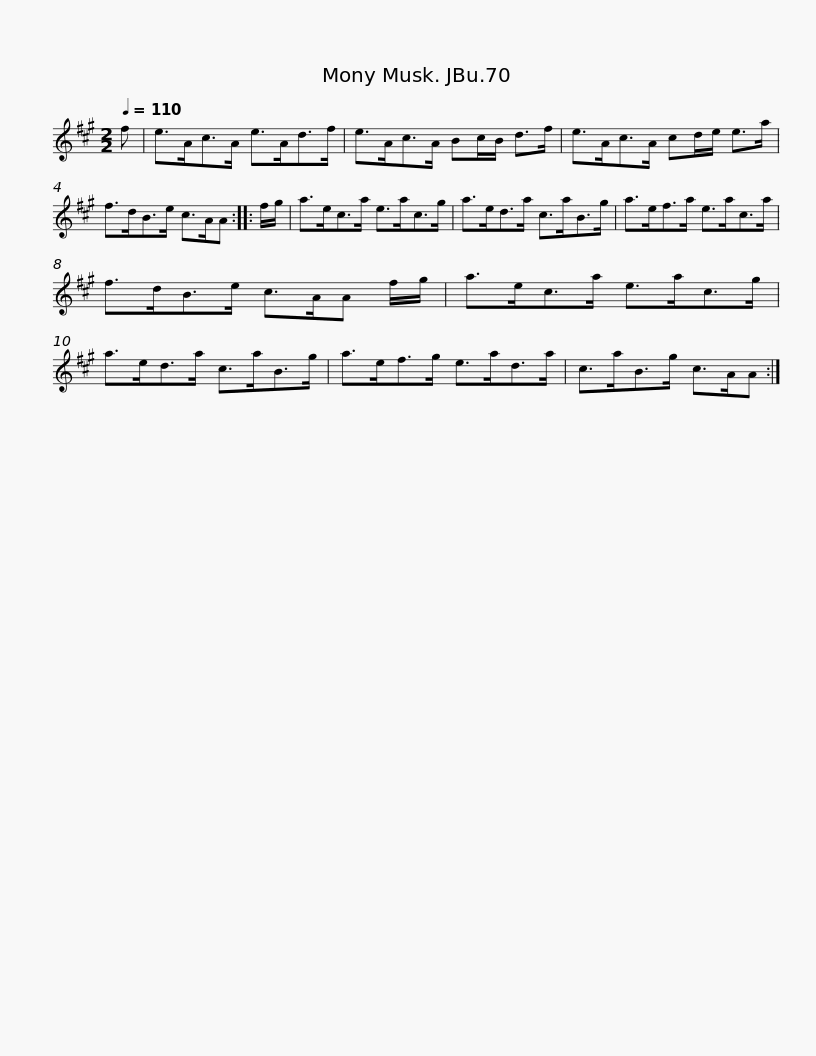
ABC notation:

X:1
L:1/8
Q:1/4=110
M:2/2
I:linebreak $
K:A
V:1 treble
V:1
 f | e>Ac>A e>Ad>f | e>Ac>A Bc/B/ d>f | e>Ac>A cd/e/ e>a | f>dB>e c>AA :: %5
 f/g/ |$ a>ec>a e>ac>g | a>ed>a c>aB>g | a>ef>a e>ac>a | f>dB>e c>AA f/g/ |$ %10
 a>ec>a e>ac>g | a>ed>a c>aB>g | a>ef>g e>ad>a | c>aB>g c>AA :| %14
